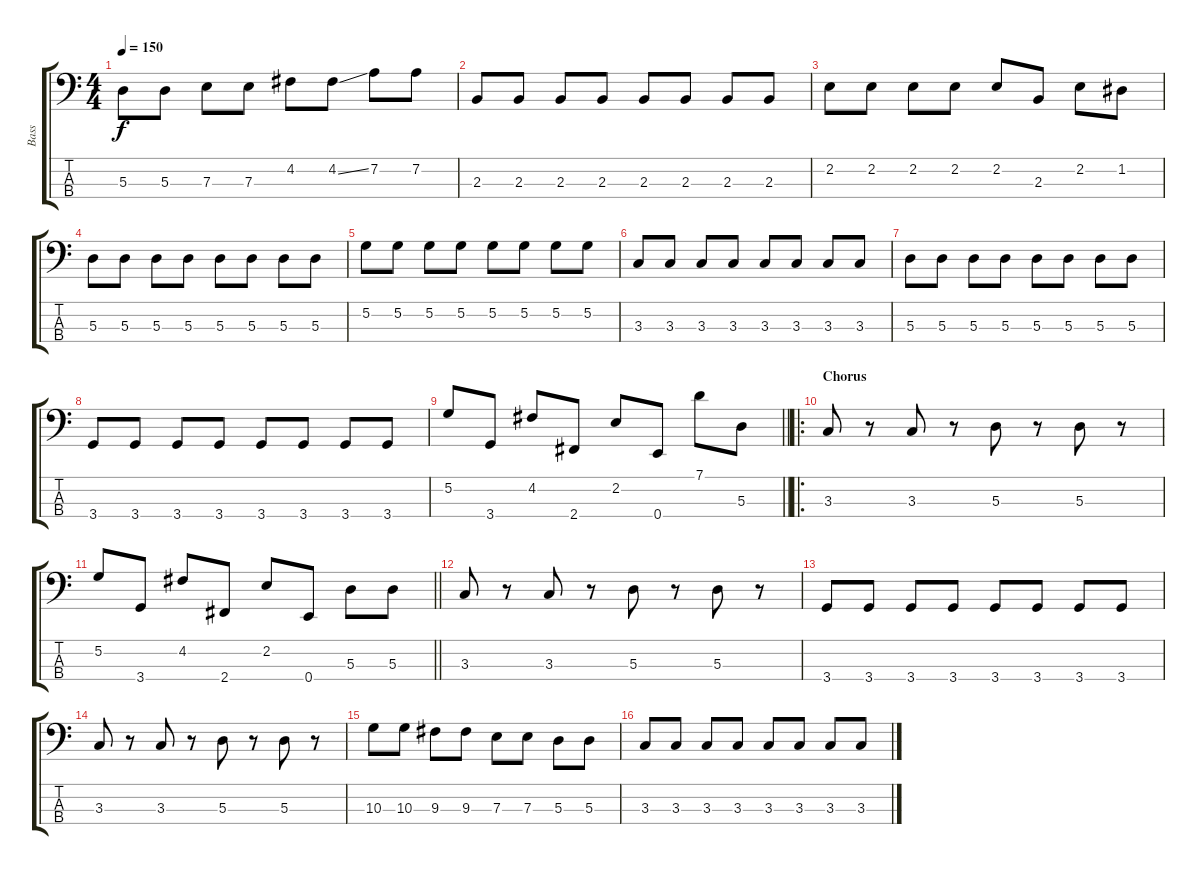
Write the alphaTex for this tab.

\track ("Bass" "Bass") {instrument electricbassfinger}
\staff {score tabs}
\tuning (G2 D2 A1 E1) {hide}
\ts (4 4)
\tempo 150
\clef f4
\ks c
5.3.8{dy f} 5.3.8 7.3.8 7.3.8 4.2.8 4.2{ss}.8 7.2.8 7.2.8 |
2.3.8 2.3.8 2.3.8 2.3.8 2.3.8 2.3.8 2.3.8 2.3.8 |
2.2.8 2.2.8 2.2.8 2.2.8 2.2.8 2.3.8 2.2.8 1.2.8 |
5.3.8 5.3.8 5.3.8 5.3.8 5.3.8 5.3.8 5.3.8 5.3.8 |
5.2.8 5.2.8 5.2.8 5.2.8 5.2.8 5.2.8 5.2.8 5.2.8 |
3.3.8 3.3.8 3.3.8 3.3.8 3.3.8 3.3.8 3.3.8 3.3.8 |
5.3.8 5.3.8 5.3.8 5.3.8 5.3.8 5.3.8 5.3.8 5.3.8 |
3.4.8 3.4.8 3.4.8 3.4.8 3.4.8 3.4.8 3.4.8 3.4.8 |
\barLineRight lightlight
5.2.8 3.4.8 4.2.8 2.4.8 2.2.8 0.4.8 7.1.8 5.3.8 |
\ro
\section ("" "Chorus")
3.3.8 r.8 3.3.8 r.8 5.3.8 r.8 5.3.8 r.8 |
\barLineRight lightlight
5.2.8 3.4.8 4.2.8 2.4.8 2.2.8 0.4.8 5.3.8 5.3.8 |
3.3.8 r.8 3.3.8 r.8 5.3.8 r.8 5.3.8 r.8 |
3.4.8 3.4.8 3.4.8 3.4.8 3.4.8 3.4.8 3.4.8 3.4.8 |
3.3.8 r.8 3.3.8 r.8 5.3.8 r.8 5.3.8 r.8 |
10.3.8 10.3.8 9.3.8 9.3.8 7.3.8 7.3.8 5.3.8 5.3.8 |
3.3.8 3.3.8 3.3.8 3.3.8 3.3.8 3.3.8 3.3.8 3.3.8
